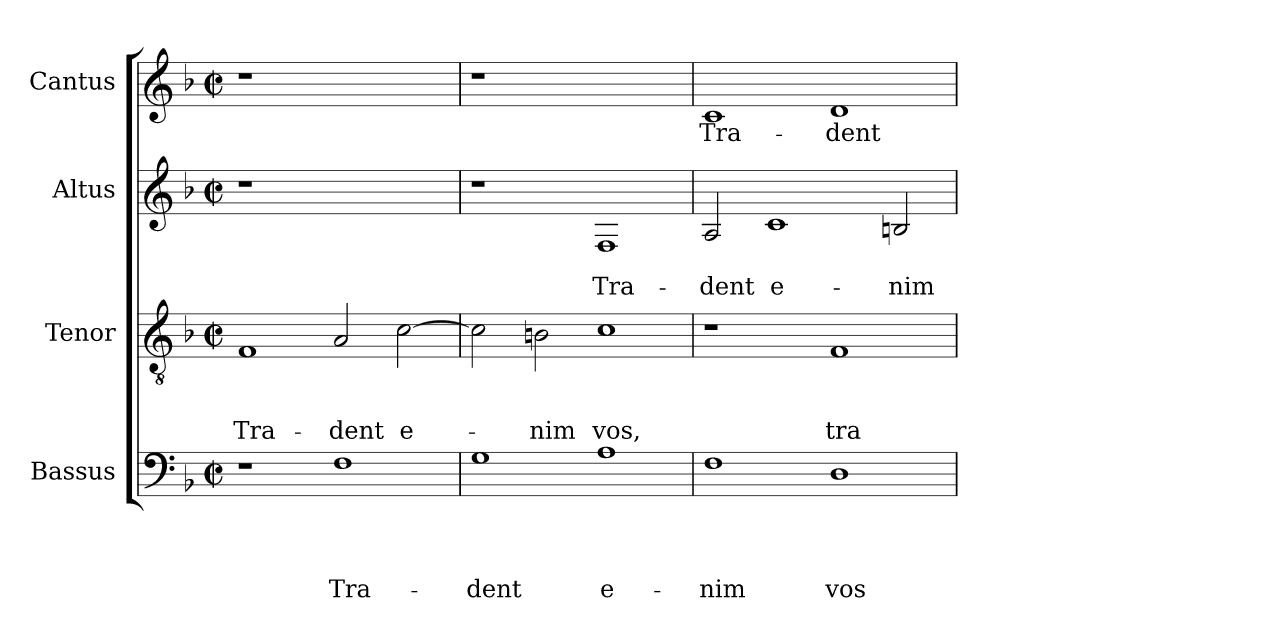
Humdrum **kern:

**kern	**text	**text	**text	**text	**kern	**text	**text	**text	**kern	**text	**text	**kern	**text
*part4	*part4	*part4	*part4	*part4	*part3	*part3	*part3	*part3	*part2	*part2	*part2	*part1	*part1
*staff4	*staff4	*staff4	*staff4	*staff4	*staff3	*staff3	*staff3	*staff3	*staff2	*staff2	*staff2	*staff1	*staff1
*I"Bassus	*	*	*	*	*I"Tenor	*	*	*	*I"Altus	*	*	*I"Cantus	*
*clefF4	*	*	*	*	*clefGv2	*	*	*	*clefG2	*	*	*clefG2	*
*k[b-]	*	*	*	*	*k[b-]	*	*	*	*k[b-]	*	*	*k[b-]	*
*F:	*	*	*	*	*F:	*	*	*	*F:	*	*	*F:	*
*M2/2	*	*	*	*	*M2/2	*	*	*	*M2/2	*	*	*M2/2	*
*met(c|)	*	*	*	*	*met(c|)	*	*	*	*met(c|)	*	*	*met(c|)	*
=1	=1	=1	=1	=1	=1	=1	=1	=1	=1	=1	=1	=1	=1
!	!	!	!	!	!	!	!	!LO:LY:b	!	!	!	!	!
1r	.	.	.	.	1F	.	.	Tra-	1r	.	.	1r	.
!	!	!	!	!LO:LY:b	!	!	!	!LO:LY:b	!	!	!	!	!
1F	.	.	.	Tra-	2A/	.	.	-dent	1ryy	.	.	1ryy	.
!	!	!	!	!	!	!	!	!LO:LY:b	!	!	!	!	!
.	.	.	.	.	[>2c\	.	.	e-	.	.	.	.	.
=2	=2	=2	=2	=2	=2	=2	=2	=2	=2	=2	=2	=2	=2
!	!	!	!	!LO:LY:b	!	!	!	!	!	!	!	!	!
1G	.	.	.	-dent	2c\]	.	.	.	1r	.	.	1r	.
!	!	!	!	!	!	!	!	!LO:LY:b	!	!	!	!	!
.	.	.	.	.	2Bn\	.	.	-nim	.	.	.	.	.
!	!	!	!	!LO:LY:b:rj	!	!	!	!LO:LY:b	!	!	!LO:LY:b	!	!
1A	.	.	.	e-	1c	.	.	vos,	1F	.	Tra-	1ryy	.
=3	=3	=3	=3	=3	=3	=3	=3	=3	=3	=3	=3	=3	=3
!	!	!	!	!LO:LY:b	!	!	!	!	!	!	!LO:LY:b	!	!LO:LY:b
1F	.	.	.	-nim	1r	.	.	.	2A/	.	-dent	1c	Tra-
!	!	!	!	!	!	!	!	!	!	!	!LO:LY:b:rj	!	!
.	.	.	.	.	.	.	.	.	1c	.	e-	.	.
!	!	!	!	!LO:LY:b	!	!	!	!LO:LY:b	!	!	!	!	!LO:LY:b
1D	.	.	.	vos	1F	.	.	tra-	.	.	.	1d	-dent
!	!	!	!	!	!	!	!	!	!	!	!LO:LY:b	!	!
.	.	.	.	.	.	.	.	.	2Bn/	.	-nim	.	.
=	=	=	=	=	=	=	=	=	=	=	=	=	=
*-	*-	*-	*-	*-	*-	*-	*-	*-	*-	*-	*-	*-	*-
